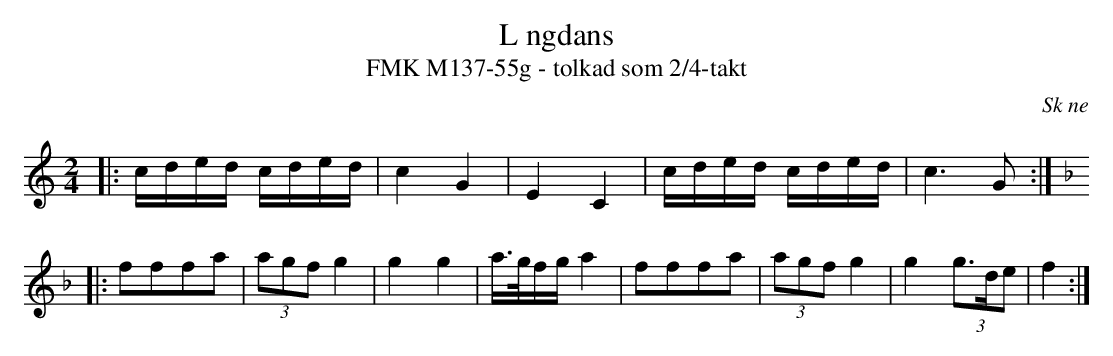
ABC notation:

X:1
T:L ngdans
T:FMK M137-55g - tolkad som 2/4-takt
O:Sk ne
M:2/4
L:1/16
K:C
|: cded cded | c4 G4 | E4 C4 | cded cded | c4>G4 :|
|:[K:F] f2f2f2a2 |(3a2g2f2 g4 | g4 g4 |  a>gfg a4 | f2f2f2a2 |(3a2g2f2 g4 | g4  (3g2>d2e2 | f4  :|
